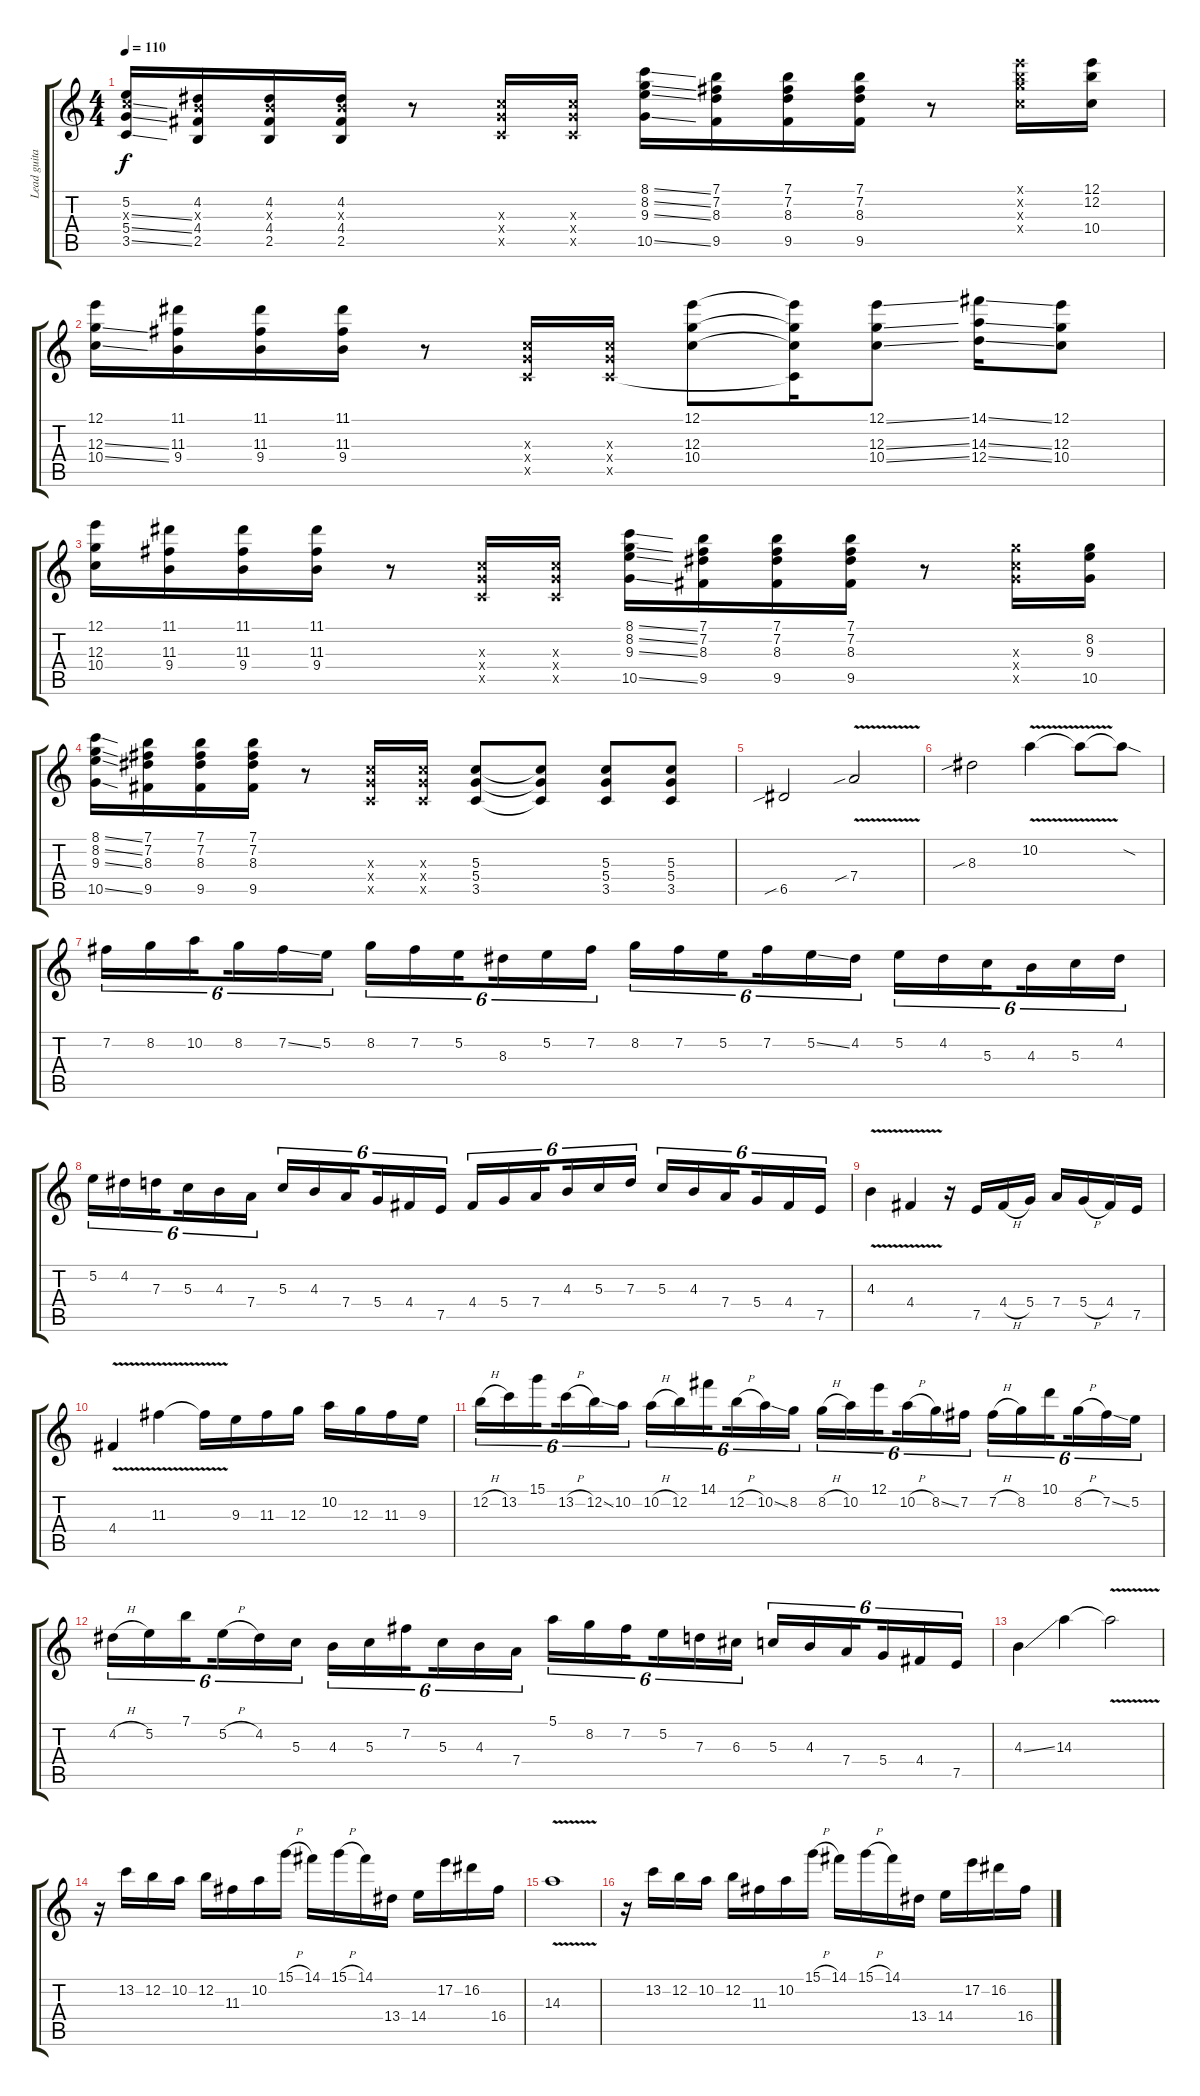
\track ("Lead guitar" "Lead guita") {instrument overdrivenguitar}
\staff {score tabs}
\tuning (E4 B3 G3 D3 A2 E2) {hide}
\ts (4 4)
\tempo 110
\clef g2
\ks c
(5.2 5.3{ss x} 5.4{ss} 3.5{ss}).16{dy f} (4.2 4.3{x} 4.4 2.5).16 (4.2 4.3{x} 4.4 2.5).16 (4.2 4.3{x} 4.4 2.5).16 r.8 (5.3{x} 5.4{x} 3.5{x}).16 (5.3{x} 5.4{x} 3.5{x}).16 (8.1{ss} 8.2{ss} 9.3{ss} 10.5{ss}).16 (7.1 7.2 8.3 9.5).16 (7.1 7.2 8.3 9.5).16 (7.1 7.2 8.3 9.5).16 r.8 (12.1{x} 12.2{x} 12.3{x} 10.4{x}).16 (12.1 12.2 10.4).16 |
(12.1 12.3{ss} 10.4{ss}).16 (11.1 11.3 9.4).16 (11.1 11.3 9.4).16 (11.1 11.3 9.4).16 r.8 (5.3{x} 5.4{x} 3.5{x}).16 (5.3{x} 5.4{x} 3.5{x}).16 (12.1 12.3 10.4).8 (12.1{t} 12.3{t} 10.4{t} 3.5{t}).16 (12.1{ss} 12.3{ss} 10.4{ss}).8 (14.1{ss} 14.3{ss} 12.4{ss}).16 (12.1 12.3 10.4).8 |
(12.1 12.3 10.4).16 (11.1 11.3 9.4).16 (11.1 11.3 9.4).16 (11.1 11.3 9.4).16 r.8 (5.3{x} 5.4{x} 3.5{x}).16 (5.3{x} 5.4{x} 3.5{x}).16 (8.1{ss} 8.2{ss} 9.3{ss} 10.5{ss}).16 (7.1 7.2 8.3 9.5).16 (7.1 7.2 8.3 9.5).16 (7.1 7.2 8.3 9.5).16 r.8 (12.3{x} 10.4{x} 10.5{x}).16 (8.2 9.3 10.5).16 |
(8.1{ss} 8.2{ss} 9.3{ss} 10.5{ss}).16 (7.1 7.2 8.3 9.5).16 (7.1 7.2 8.3 9.5).16 (7.1 7.2 8.3 9.5).16 r.8 (5.3{x} 5.4{x} 3.5{x}).16 (5.3{x} 5.4{x} 3.5{x}).16 (5.3 5.4 3.5).8 (5.3{t} 5.4{t} 3.5{t}).8 (5.3 5.4 3.5).8 (5.3 5.4 3.5).8 |
6.5{sib}.2 7.4{v sib}.2 |
8.3{sib}.2 10.2{v}.4 10.2{t}.8 10.2{sod t}.8 |
7.2.16{tu (6 4)} 8.2.16{tu (6 4)} 10.2.16{tu (6 4) beam splitsecondary} 8.2.16{tu (6 4)} 7.2{ss}.16{tu (6 4)} 5.2.16{tu (6 4)} 8.2.16{tu (6 4)} 7.2.16{tu (6 4)} 5.2.16{tu (6 4) beam splitsecondary} 8.3.16{tu (6 4)} 5.2.16{tu (6 4)} 7.2.16{tu (6 4)} 8.2.16{tu (6 4)} 7.2.16{tu (6 4)} 5.2.16{tu (6 4) beam splitsecondary} 7.2.16{tu (6 4)} 5.2{ss}.16{tu (6 4)} 4.2.16{tu (6 4)} 5.2.16{tu (6 4)} 4.2.16{tu (6 4)} 5.3.16{tu (6 4) beam splitsecondary} 4.3.16{tu (6 4)} 5.3.16{tu (6 4)} 4.2.16{tu (6 4)} |
5.2.16{tu (6 4)} 4.2.16{tu (6 4)} 7.3.16{tu (6 4) beam splitsecondary} 5.3.16{tu (6 4)} 4.3.16{tu (6 4)} 7.4.16{tu (6 4)} 5.3.16{tu (6 4)} 4.3.16{tu (6 4)} 7.4.16{tu (6 4) beam splitsecondary} 5.4.16{tu (6 4)} 4.4.16{tu (6 4)} 7.5.16{tu (6 4)} 4.4.16{tu (6 4)} 5.4.16{tu (6 4)} 7.4.16{tu (6 4) beam splitsecondary} 4.3.16{tu (6 4)} 5.3.16{tu (6 4)} 7.3.16{tu (6 4)} 5.3.16{tu (6 4)} 4.3.16{tu (6 4)} 7.4.16{tu (6 4) beam splitsecondary} 5.4.16{tu (6 4)} 4.4.16{tu (6 4)} 7.5.16{tu (6 4)} |
4.3{v}.4 4.4{v}.4 r.16 7.5.16 4.4{h}.16 5.4.16 7.4.16 5.4{h}.16 4.4.16 7.5.16 |
4.4{v}.4 11.3{v}.4 11.3{t}.16 9.3.16 11.3.16 12.3.16 10.2.16 12.3.16 11.3.16 9.3.16 |
12.2{h}.16{tu (6 4)} 13.2.16{tu (6 4)} 15.1.16{tu (6 4) beam splitsecondary} 13.2{h}.16{tu (6 4)} 12.2{ss}.16{tu (6 4)} 10.2.16{tu (6 4)} 10.2{h}.16{tu (6 4)} 12.2.16{tu (6 4)} 14.1.16{tu (6 4) beam splitsecondary} 12.2{h}.16{tu (6 4)} 10.2{ss}.16{tu (6 4)} 8.2.16{tu (6 4)} 8.2{h}.16{tu (6 4)} 10.2.16{tu (6 4)} 12.1.16{tu (6 4) beam splitsecondary} 10.2{h}.16{tu (6 4)} 8.2{ss}.16{tu (6 4)} 7.2.16{tu (6 4)} 7.2{h}.16{tu (6 4)} 8.2.16{tu (6 4)} 10.1.16{tu (6 4) beam splitsecondary} 8.2{h}.16{tu (6 4)} 7.2{ss}.16{tu (6 4)} 5.2.16{tu (6 4)} |
4.2{h}.16{tu (6 4)} 5.2.16{tu (6 4)} 7.1.16{tu (6 4) beam splitsecondary} 5.2{h}.16{tu (6 4)} 4.2.16{tu (6 4)} 5.3.16{tu (6 4)} 4.3.16{tu (6 4)} 5.3.16{tu (6 4)} 7.2.16{tu (6 4) beam splitsecondary} 5.3.16{tu (6 4)} 4.3.16{tu (6 4)} 7.4.16{tu (6 4)} 5.1.16{tu (6 4)} 8.2.16{tu (6 4)} 7.2.16{tu (6 4) beam splitsecondary} 5.2.16{tu (6 4)} 7.3.16{tu (6 4)} 6.3.16{tu (6 4)} 5.3.16{tu (6 4)} 4.3.16{tu (6 4)} 7.4.16{tu (6 4) beam splitsecondary} 5.4.16{tu (6 4)} 4.4.16{tu (6 4)} 7.5.16{tu (6 4)} |
4.3{ss}.4 14.3.4 14.3{v t}.2 |
r.16 13.2.16 12.2.16 10.2.16 12.2.16 11.3.16 10.2.16 15.1{h}.16 14.1.16 15.1{h}.16 14.1.16 13.4.16 14.4.16 17.2.16 16.2.16 16.4.16 |
14.3{v}.1 |
r.16 13.2.16 12.2.16 10.2.16 12.2.16 11.3.16 10.2.16 15.1{h}.16 14.1.16 15.1{h}.16 14.1.16 13.4.16 14.4.16 17.2.16 16.2.16 16.4.16
